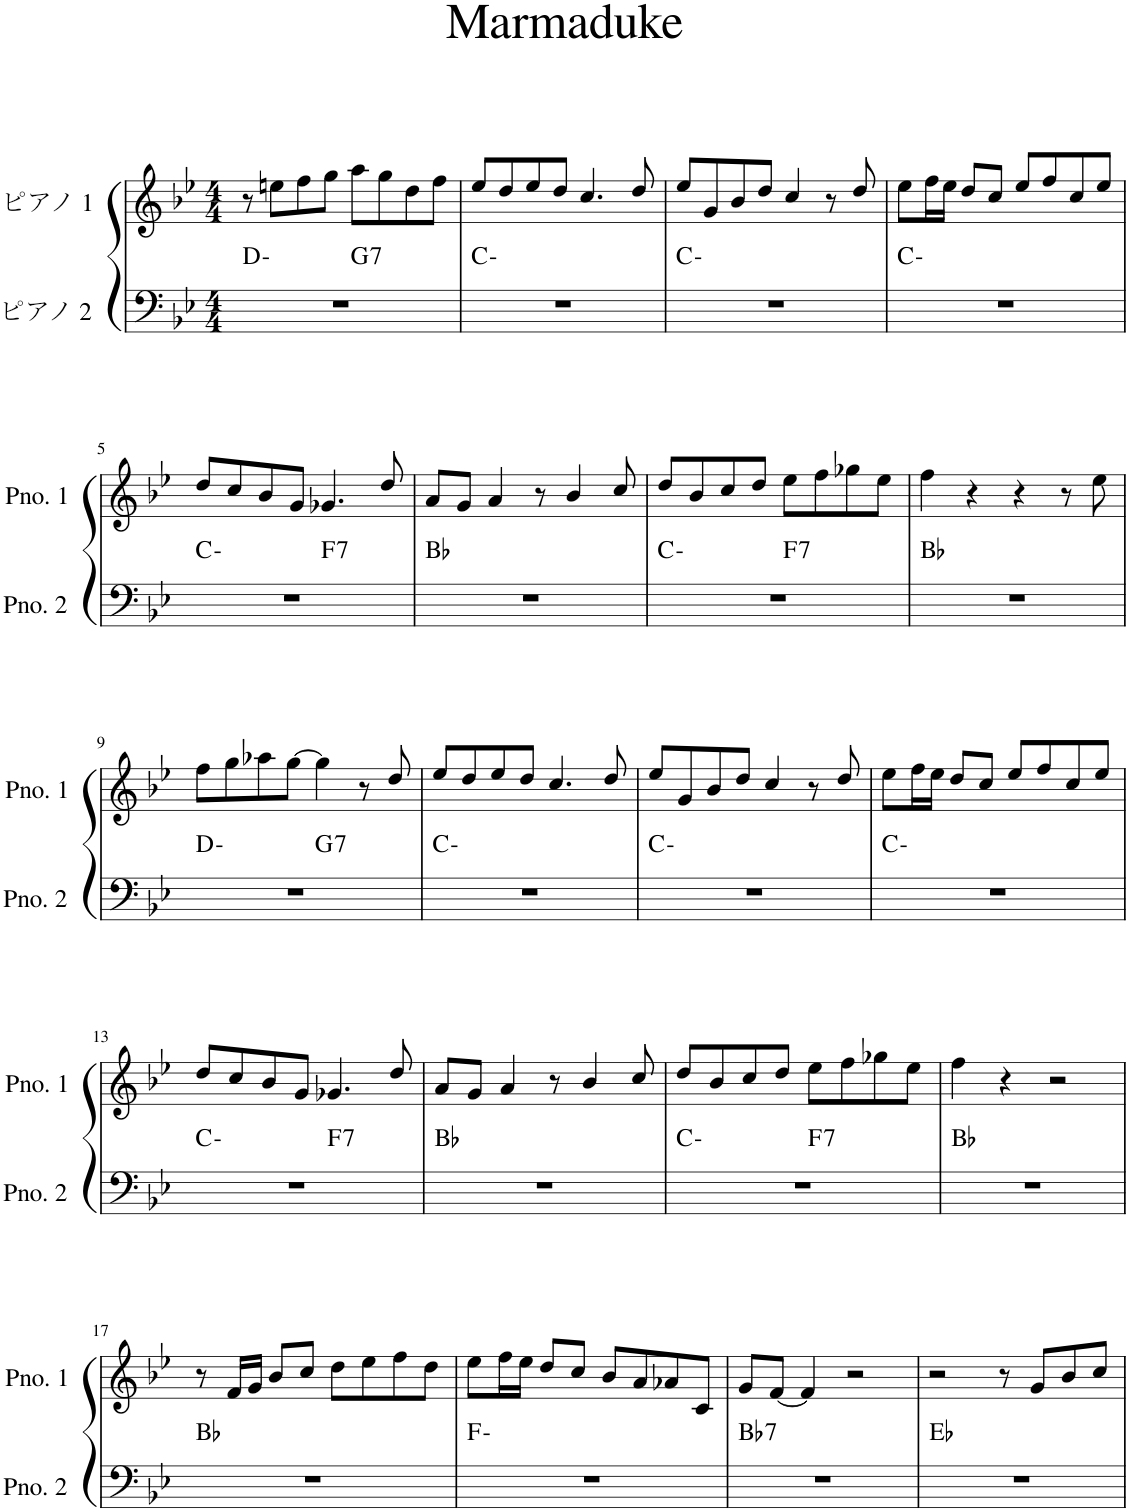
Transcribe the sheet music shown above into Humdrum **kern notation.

**kern	**harte	**kern
*part2	*part2	*part1
*staff2	*	*staff1
*I"ピアノ 2	*	*I"ピアノ 1
*clefF4	*	*clefG2
*k[b-e-]	*	*k[b-e-]
*M4/4	*	*M4/4
=1	=1	=1
*^	*	*
1r	2ryy	D:min	8r
.	.	.	8een\L
.	.	.	8ff\
.	.	.	8gg\J
!	!	!LO:H:kt=7	!
.	2ryy	G:7	8aa\L
.	.	.	8gg\
.	.	.	8dd\
.	.	.	8ff\J
*v	*v	*	*
=2	=2	=2
1r	C:min	8ee-/L
.	.	8dd/
.	.	8ee-/
.	.	8dd/J
.	.	4.cc/
.	.	8dd/
=3	=3	=3
1r	C:min	8ee-/L
.	.	8g/
.	.	8b-/
.	.	8dd/J
.	.	4cc/
.	.	8r
.	.	8dd/
=4	=4	=4
1r	C:min	8ee-\L
.	.	16ff\L
.	.	16ee-\JJ
.	.	8dd/L
.	.	8cc/J
.	.	8ee-/L
.	.	8ff/
.	.	8cc/
.	.	8ee-/J
!!LO:LB:g=z
=5	=5	=5
*^	*	*
1r	2ryy	C:min	8dd/L
.	.	.	8cc/
.	.	.	8b-/
.	.	.	8g/J
!	!	!LO:H:kt=7	!
.	2ryy	F:7	4.g-X/
.	.	.	8dd/
*v	*v	*	*
=6	=6	=6
1r	Bb:maj	8a/L
.	.	8g/J
.	.	4a/
.	.	8r
.	.	4b-/
.	.	8cc/
=7	=7	=7
*^	*	*
1r	2ryy	C:min	8dd/L
.	.	.	8b-/
.	.	.	8cc/
.	.	.	8dd/J
!	!	!LO:H:kt=7	!
.	2ryy	F:7	8ee-\L
.	.	.	8ff\
.	.	.	8gg-X\
.	.	.	8ee-\J
*v	*v	*	*
=8	=8	=8
1r	Bb:maj	4ff\
.	.	4r
.	.	4r
.	.	8r
.	.	8ee-\
!!LO:LB:g=z
=9	=9	=9
*^	*	*
1r	2ryy	D:min	8ff\L
.	.	.	8gg\
.	.	.	8aa-X\
.	.	.	[8gg\J
!	!	!LO:H:kt=7	!
.	2ryy	G:7	4gg\]
.	.	.	8r
.	.	.	8dd/
*v	*v	*	*
=10	=10	=10
1r	C:min	8ee-/L
.	.	8dd/
.	.	8ee-/
.	.	8dd/J
.	.	4.cc/
.	.	8dd/
=11	=11	=11
1r	C:min	8ee-/L
.	.	8g/
.	.	8b-/
.	.	8dd/J
.	.	4cc/
.	.	8r
.	.	8dd/
=12	=12	=12
1r	C:min	8ee-\L
.	.	16ff\L
.	.	16ee-\JJ
.	.	8dd/L
.	.	8cc/J
.	.	8ee-/L
.	.	8ff/
.	.	8cc/
.	.	8ee-/J
!!LO:LB:g=z
=13	=13	=13
*^	*	*
1r	2ryy	C:min	8dd/L
.	.	.	8cc/
.	.	.	8b-/
.	.	.	8g/J
!	!	!LO:H:kt=7	!
.	2ryy	F:7	4.g-X/
.	.	.	8dd/
*v	*v	*	*
=14	=14	=14
1r	Bb:maj	8a/L
.	.	8g/J
.	.	4a/
.	.	8r
.	.	4b-/
.	.	8cc/
=15	=15	=15
*^	*	*
1r	2ryy	C:min	8dd/L
.	.	.	8b-/
.	.	.	8cc/
.	.	.	8dd/J
!	!	!LO:H:kt=7	!
.	2ryy	F:7	8ee-\L
.	.	.	8ff\
.	.	.	8gg-X\
.	.	.	8ee-\J
*v	*v	*	*
=16	=16	=16
1r	Bb:maj	4ff\
.	.	4r
.	.	2r
!!LO:LB:g=z
=17	=17	=17
1r	Bb:maj	8r
.	.	16f/LL
.	.	16g/JJ
.	.	8b-/L
.	.	8cc/J
.	.	8dd\L
.	.	8ee-\
.	.	8ff\
.	.	8dd\J
=18	=18	=18
1r	F:min	8ee-\L
.	.	16ff\L
.	.	16ee-\JJ
.	.	8dd/L
.	.	8cc/J
.	.	8b-/L
.	.	8a/
.	.	8a-X/
.	.	8c/J
=19	=19	=19
!	!LO:H:kt=7	!
1r	Bb:7	8g/L
.	.	[8f/J
.	.	4f/]
.	.	2r
=20	=20	=20
1r	Eb:maj	2r
.	.	8r
.	.	8g/L
.	.	8b-/
.	.	8cc/J
=	=	=
*-	*-	*-
